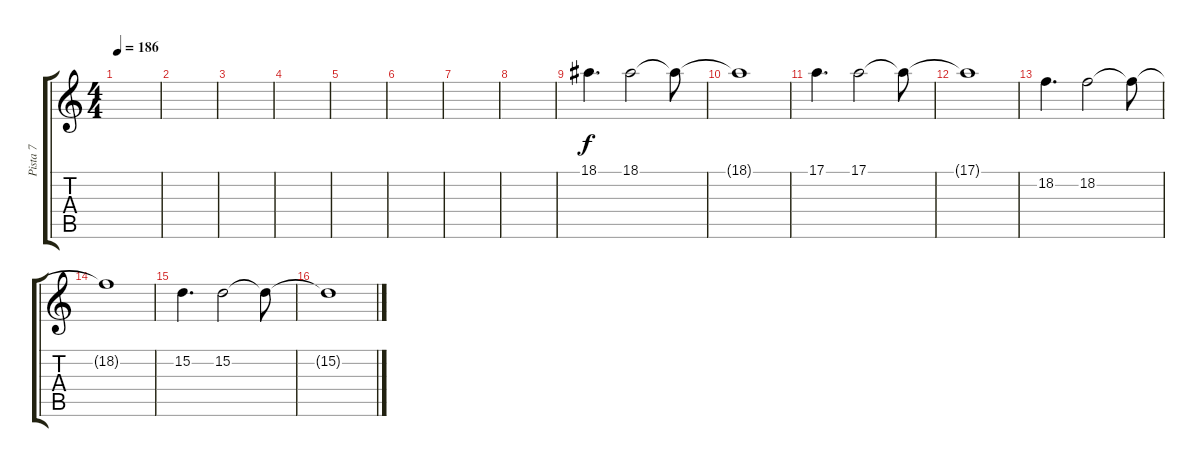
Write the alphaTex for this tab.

\track ("Pista 7" "Pista 7") {instrument acousticgrandpiano}
\staff {score tabs}
\tuning (E4 B3 G3 D3 A2 E2) {hide}
\ts (4 4)
\tempo 186
\clef g2
\ks c
|
|
|
|
|
|
|
|
18.1.4{d} 18.1.2 18.1{t}.8 |
18.1{t}.1 |
17.1.4{d} 17.1.2 17.1{t}.8 |
17.1{t}.1 |
18.2.4{d} 18.2.2 18.2{t}.8 |
18.2{t}.1 |
15.2.4{d} 15.2.2 15.2{t}.8 |
15.2{t}.1
